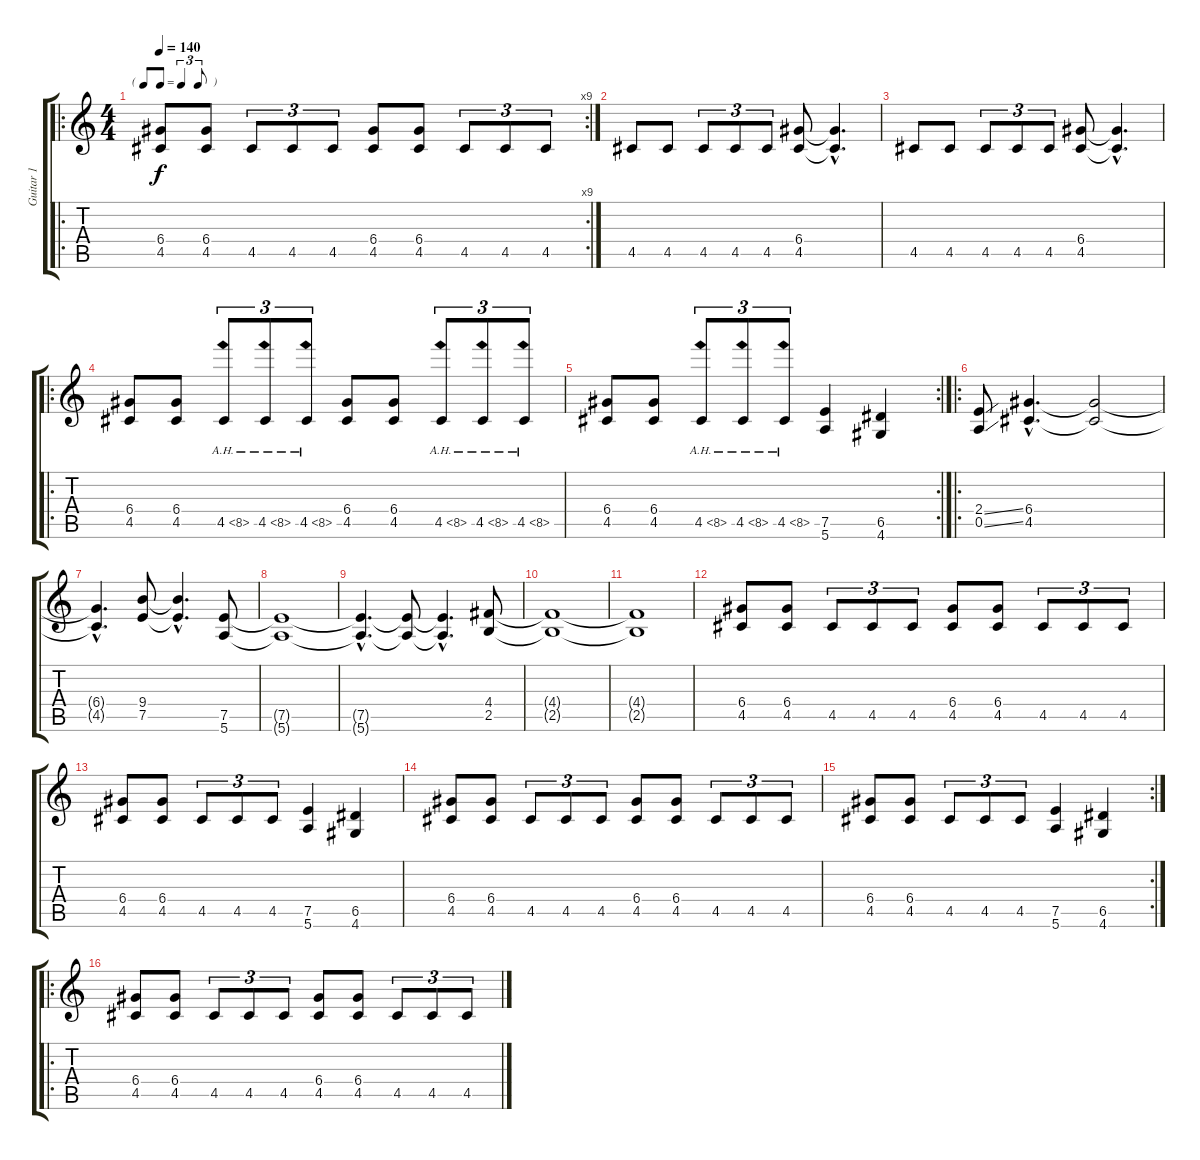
\track ("Guitar 1" "Guitar 1") {instrument overdrivenguitar}
\staff {score tabs}
\tuning (E4 B3 G3 D3 A2 E2) {hide}
\ro
\rc 9
\ts (4 4)
\tf triplet8th
\tempo 140
\clef g2
\ks c
(6.4 4.5).8{dy f instrument overdrivenguitar} (6.4 4.5).8 4.5.8{tu (3 2)} 4.5.8{tu (3 2)} 4.5.8{tu (3 2)} (6.4 4.5).8 (6.4 4.5).8 4.5.8{tu (3 2)} 4.5.8{tu (3 2)} 4.5.8{tu (3 2)} |
4.5.8 4.5.8 4.5.8{tu (3 2)} 4.5.8{tu (3 2)} 4.5.8{tu (3 2)} (6.4 4.5).8 (6.4{hac t} 4.5{hac t}).4{d} |
4.5.8 4.5.8 4.5.8{tu (3 2)} 4.5.8{tu (3 2)} 4.5.8{tu (3 2)} (6.4 4.5).8 (6.4{hac t} 4.5{hac t}).4{d} |
\ro
(6.4 4.5).8 (6.4 4.5).8 4.5{ah 4}.8{tu (3 2)} 4.5{ah 4}.8{tu (3 2)} 4.5{ah 4}.8{tu (3 2)} (6.4 4.5).8 (6.4 4.5).8 4.5{ah 4}.8{tu (3 2)} 4.5{ah 4}.8{tu (3 2)} 4.5{ah 4}.8{tu (3 2)} |
\rc 2
(6.4 4.5).8 (6.4 4.5).8 4.5{ah 4}.8{tu (3 2)} 4.5{ah 4}.8{tu (3 2)} 4.5{ah 4}.8{tu (3 2)} (7.5 5.6).4 (6.5 4.6).4 |
\ro
(2.4{ss} 0.5{ss}).8 (6.4{hac} 4.5{hac}).4{d} (6.4{t} 4.5{t}).2 |
(6.4{hac t} 4.5{hac t}).4{d} (9.4 7.5).8 (9.4{hac t} 7.5{hac t}).4{d} (7.5 5.6).8 |
(7.5{t} 5.6{t}).1 |
(7.5{hac t} 5.6{hac t}).4{d} (7.5{t} 5.6{t}).8 (7.5{hac t} 5.6{hac t}).4{d} (4.4 2.5).8 |
(4.4{t} 2.5{t}).1 |
(4.4{t} 2.5{t}).1 |
(6.4 4.5).8 (6.4 4.5).8 4.5.8{tu (3 2)} 4.5.8{tu (3 2)} 4.5.8{tu (3 2)} (6.4 4.5).8 (6.4 4.5).8 4.5.8{tu (3 2)} 4.5.8{tu (3 2)} 4.5.8{tu (3 2)} |
(6.4 4.5).8 (6.4 4.5).8 4.5.8{tu (3 2)} 4.5.8{tu (3 2)} 4.5.8{tu (3 2)} (7.5 5.6).4 (6.5 4.6).4 |
(6.4 4.5).8 (6.4 4.5).8 4.5.8{tu (3 2)} 4.5.8{tu (3 2)} 4.5.8{tu (3 2)} (6.4 4.5).8 (6.4 4.5).8 4.5.8{tu (3 2)} 4.5.8{tu (3 2)} 4.5.8{tu (3 2)} |
\rc 2
(6.4 4.5).8 (6.4 4.5).8 4.5.8{tu (3 2)} 4.5.8{tu (3 2)} 4.5.8{tu (3 2)} (7.5 5.6).4 (6.5 4.6).4 |
\ro
(6.4 4.5).8 (6.4 4.5).8 4.5.8{tu (3 2)} 4.5.8{tu (3 2)} 4.5.8{tu (3 2)} (6.4 4.5).8 (6.4 4.5).8 4.5.8{tu (3 2)} 4.5.8{tu (3 2)} 4.5.8{tu (3 2)}
